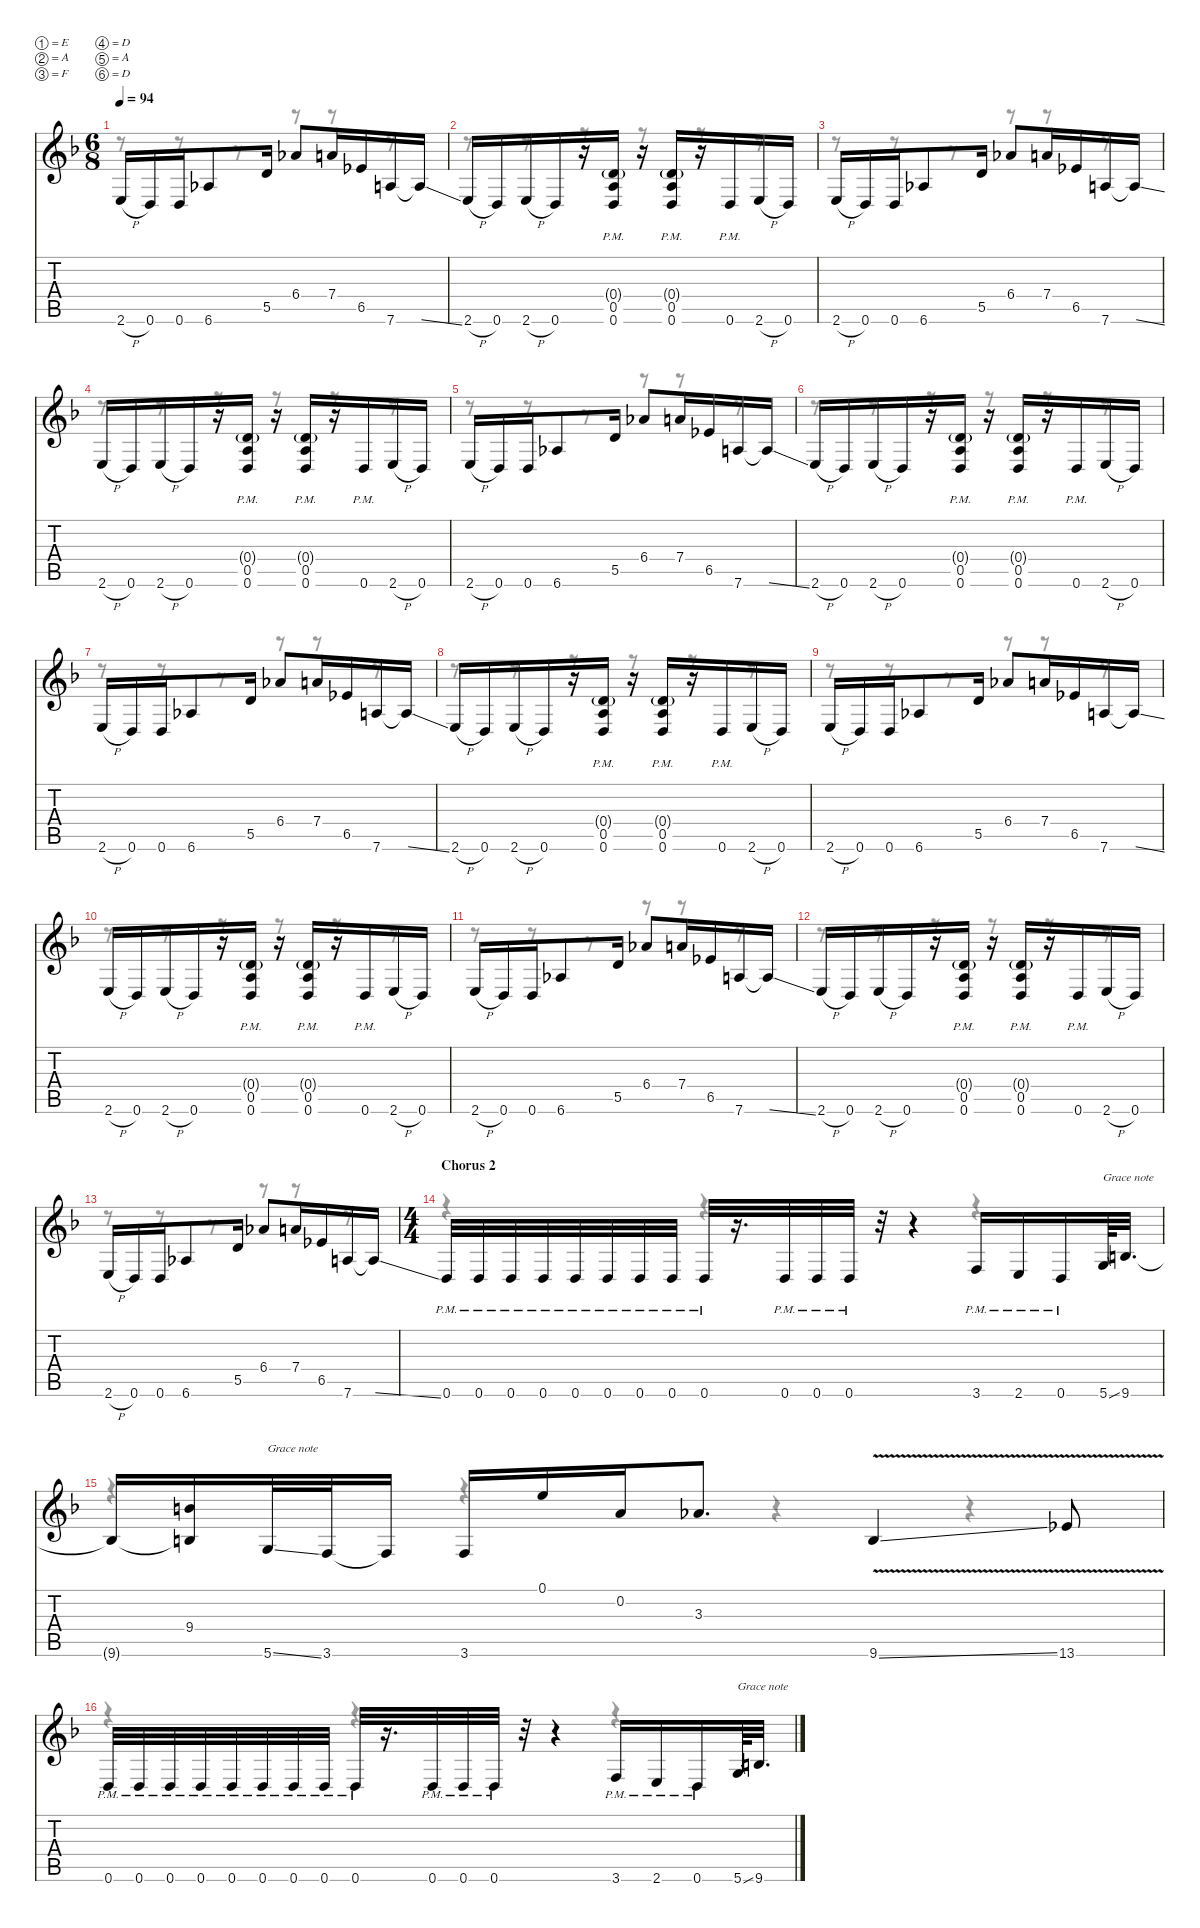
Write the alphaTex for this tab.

\defaultSystemsLayout 4
\hideDynamics
\bracketExtendMode nobrackets
\singleTrackTrackNamePolicy hidden
\multiTrackTrackNamePolicy hidden
\otherSystemsTrackNameOrientation horizontal
\track ("P. Lindgren" "dist.guit.") {instrument distortionguitar}
\staff {score tabs}
\tuning (E4 A3 F3 D3 A2 D2)
\voice
\ts (6 8)
\tempo 94
\clef g2
\ks dminor
2.6{h acc forcenatural}.16{dy ff beam Up} 0.6{acc forcenatural}.16{dy fff beam Up} 0.6{acc forcenatural}.16{dy ff beam Up} 6.6{acc b}.8{dy f beam Up} 5.5{acc forcenatural}.16{beam Up} 6.4{acc b}.8{beam Up} 7.4{acc forcenatural}.16{beam Up} 6.5{acc b}.16{beam Up} 7.6{acc forcenatural}.16{beam Up} 7.6{ss t acc forcenatural}.16{beam Up} |
2.6{h acc forcenatural}.16{dy ff beam Up} 0.6{acc forcenatural}.16{dy fff beam Up} 2.6{h acc forcenatural}.16{dy ff beam Up} 0.6{acc forcenatural}.16{dy fff beam Up} r.16{beam Up} (0.4{g acc forcenatural} 0.5{acc forcenatural} 0.6{pm acc forcenatural}).16{dy f beam Up} r.16{beam Up} (0.4{g acc forcenatural} 0.5{acc forcenatural} 0.6{pm acc forcenatural}).16{beam Up} r.16{beam Up} 0.6{pm acc forcenatural}.16{dy fff beam Up} 2.6{h acc forcenatural}.16{dy ff beam Up} 0.6{acc forcenatural}.16{dy fff beam Up} |
2.6{h acc forcenatural}.16{dy ff beam Up} 0.6{acc forcenatural}.16{dy fff beam Up} 0.6{acc forcenatural}.16{dy ff beam Up} 6.6{acc b}.8{dy f beam Up} 5.5{acc forcenatural}.16{beam Up} 6.4{acc b}.8{beam Up} 7.4{acc forcenatural}.16{beam Up} 6.5{acc b}.16{beam Up} 7.6{acc forcenatural}.16{beam Up} 7.6{ss t acc forcenatural}.16{beam Up} |
2.6{h acc forcenatural}.16{dy ff beam Up} 0.6{acc forcenatural}.16{dy fff beam Up} 2.6{h acc forcenatural}.16{dy ff beam Up} 0.6{acc forcenatural}.16{dy fff beam Up} r.16{beam Up} (0.4{g acc forcenatural} 0.5{acc forcenatural} 0.6{pm acc forcenatural}).16{dy f beam Up} r.16{beam Up} (0.4{g acc forcenatural} 0.5{acc forcenatural} 0.6{pm acc forcenatural}).16{beam Up} r.16{beam Up} 0.6{pm acc forcenatural}.16{dy fff beam Up} 2.6{h acc forcenatural}.16{dy ff beam Up} 0.6{acc forcenatural}.16{dy fff beam Up} |
2.6{h acc forcenatural}.16{dy ff beam Up} 0.6{acc forcenatural}.16{dy fff beam Up} 0.6{acc forcenatural}.16{dy ff beam Up} 6.6{acc b}.8{dy f beam Up} 5.5{acc forcenatural}.16{beam Up} 6.4{acc b}.8{beam Up} 7.4{acc forcenatural}.16{beam Up} 6.5{acc b}.16{beam Up} 7.6{acc forcenatural}.16{beam Up} 7.6{ss t acc forcenatural}.16{beam Up} |
2.6{h acc forcenatural}.16{dy ff beam Up} 0.6{acc forcenatural}.16{dy fff beam Up} 2.6{h acc forcenatural}.16{dy ff beam Up} 0.6{acc forcenatural}.16{dy fff beam Up} r.16{beam Up} (0.4{g acc forcenatural} 0.5{acc forcenatural} 0.6{pm acc forcenatural}).16{dy f beam Up} r.16{beam Up} (0.4{g acc forcenatural} 0.5{acc forcenatural} 0.6{pm acc forcenatural}).16{beam Up} r.16{beam Up} 0.6{pm acc forcenatural}.16{dy fff beam Up} 2.6{h acc forcenatural}.16{dy ff beam Up} 0.6{acc forcenatural}.16{dy fff beam Up} |
2.6{h acc forcenatural}.16{dy ff beam Up} 0.6{acc forcenatural}.16{dy fff beam Up} 0.6{acc forcenatural}.16{dy ff beam Up} 6.6{acc b}.8{dy f beam Up} 5.5{acc forcenatural}.16{beam Up} 6.4{acc b}.8{beam Up} 7.4{acc forcenatural}.16{beam Up} 6.5{acc b}.16{beam Up} 7.6{acc forcenatural}.16{beam Up} 7.6{ss t acc forcenatural}.16{beam Up} |
2.6{h acc forcenatural}.16{dy ff beam Up} 0.6{acc forcenatural}.16{dy fff beam Up} 2.6{h acc forcenatural}.16{dy ff beam Up} 0.6{acc forcenatural}.16{dy fff beam Up} r.16{beam Up} (0.4{g acc forcenatural} 0.5{acc forcenatural} 0.6{pm acc forcenatural}).16{dy f beam Up} r.16{beam Up} (0.4{g acc forcenatural} 0.5{acc forcenatural} 0.6{pm acc forcenatural}).16{beam Up} r.16{beam Up} 0.6{pm acc forcenatural}.16{dy fff beam Up} 2.6{h acc forcenatural}.16{dy ff beam Up} 0.6{acc forcenatural}.16{dy fff beam Up} |
2.6{h acc forcenatural}.16{dy ff beam Up} 0.6{acc forcenatural}.16{dy fff beam Up} 0.6{acc forcenatural}.16{dy ff beam Up} 6.6{acc b}.8{dy f beam Up} 5.5{acc forcenatural}.16{beam Up} 6.4{acc b}.8{beam Up} 7.4{acc forcenatural}.16{beam Up} 6.5{acc b}.16{beam Up} 7.6{acc forcenatural}.16{beam Up} 7.6{ss t acc forcenatural}.16{beam Up} |
2.6{h acc forcenatural}.16{dy ff beam Up} 0.6{acc forcenatural}.16{dy fff beam Up} 2.6{h acc forcenatural}.16{dy ff beam Up} 0.6{acc forcenatural}.16{dy fff beam Up} r.16{beam Up} (0.4{g acc forcenatural} 0.5{acc forcenatural} 0.6{pm acc forcenatural}).16{dy f beam Up} r.16{beam Up} (0.4{g acc forcenatural} 0.5{acc forcenatural} 0.6{pm acc forcenatural}).16{beam Up} r.16{beam Up} 0.6{pm acc forcenatural}.16{dy fff beam Up} 2.6{h acc forcenatural}.16{dy ff beam Up} 0.6{acc forcenatural}.16{dy fff beam Up} |
2.6{h acc forcenatural}.16{dy ff beam Up} 0.6{acc forcenatural}.16{dy fff beam Up} 0.6{acc forcenatural}.16{dy ff beam Up} 6.6{acc b}.8{dy f beam Up} 5.5{acc forcenatural}.16{beam Up} 6.4{acc b}.8{beam Up} 7.4{acc forcenatural}.16{beam Up} 6.5{acc b}.16{beam Up} 7.6{acc forcenatural}.16{beam Up} 7.6{ss t acc forcenatural}.16{beam Up} |
2.6{h acc forcenatural}.16{dy ff beam Up} 0.6{acc forcenatural}.16{dy fff beam Up} 2.6{h acc forcenatural}.16{dy ff beam Up} 0.6{acc forcenatural}.16{dy fff beam Up} r.16{beam Up} (0.4{g acc forcenatural} 0.5{acc forcenatural} 0.6{pm acc forcenatural}).16{dy f beam Up} r.16{beam Up} (0.4{g acc forcenatural} 0.5{acc forcenatural} 0.6{pm acc forcenatural}).16{beam Up} r.16{beam Up} 0.6{pm acc forcenatural}.16{dy fff beam Up} 2.6{h acc forcenatural}.16{dy ff beam Up} 0.6{acc forcenatural}.16{dy fff beam Up} |
2.6{h acc forcenatural}.16{dy ff beam Up} 0.6{acc forcenatural}.16{dy fff beam Up} 0.6{acc forcenatural}.16{dy ff beam Up} 6.6{acc b}.8{dy f beam Up} 5.5{acc forcenatural}.16{beam Up} 6.4{acc b}.8{beam Up} 7.4{acc forcenatural}.16{beam Up} 6.5{acc b}.16{beam Up} 7.6{acc forcenatural}.16{beam Up} 7.6{ss t acc forcenatural}.16{beam Up} |
\ts (4 4)
\beaming (8 2 2 2 2)
\section ("" "Chorus 2")
0.6{pm acc forcenatural}.32{dy ff beam Up} 0.6{pm acc forcenatural}.32{beam Up} 0.6{pm acc forcenatural}.32{beam Up} 0.6{pm acc forcenatural}.32{beam Up} 0.6{pm acc forcenatural}.32{beam Up} 0.6{pm acc forcenatural}.32{beam Up} 0.6{pm acc forcenatural}.32{beam Up} 0.6{pm acc forcenatural}.32{beam Up} 0.6{pm acc forcenatural}.32{beam Up} r.16{d beam Up} 0.6{pm acc forcenatural}.32{beam Up} 0.6{pm acc forcenatural}.32{beam Up} 0.6{pm acc forcenatural}.32{beam Up} r.32{beam Up} r.4{beam Up} 3.6{pm acc forcenatural}.16{beam Up} 2.6{pm acc forcenatural}.16{beam Up} 0.6{pm acc forcenatural}.16{beam Up} 5.6{ss acc forcenatural}.64{txt "Grace note" dy f beam Up} 9.6{acc forcenatural}.32{d beam Up} |
9.6{t acc forcenatural}.16{beam Up} (9.4{acc forcenatural} 9.6{t acc forcenatural}).16{dy mf beam Up} 5.6{ss acc forcenatural}.32{txt "Grace note" dy f beam Up} 3.6{acc forcenatural}.32{beam Up} 3.6{t acc forcenatural}.16{beam Up} 3.6{acc forcenatural}.16{beam Up} 0.1{acc forcenatural}.16{beam Up} 0.2{acc forcenatural}.16{dy mf beam Up} 3.3{acc b}.8{d beam Up} 9.6{v ss acc forcenatural}.4{dy f beam Up} 13.6{v acc b}.8{beam Up} |
0.6{pm acc forcenatural}.32{dy ff beam Up} 0.6{pm acc forcenatural}.32{beam Up} 0.6{pm acc forcenatural}.32{beam Up} 0.6{pm acc forcenatural}.32{beam Up} 0.6{pm acc forcenatural}.32{beam Up} 0.6{pm acc forcenatural}.32{beam Up} 0.6{pm acc forcenatural}.32{beam Up} 0.6{pm acc forcenatural}.32{beam Up} 0.6{pm acc forcenatural}.32{beam Up} r.16{d beam Up} 0.6{pm acc forcenatural}.32{beam Up} 0.6{pm acc forcenatural}.32{beam Up} 0.6{pm acc forcenatural}.32{beam Up} r.32{beam Up} r.4{beam Up} 3.6{pm acc forcenatural}.16{beam Up} 2.6{pm acc forcenatural}.16{beam Up} 0.6{pm acc forcenatural}.16{beam Up} 5.6{ss acc forcenatural}.64{txt "Grace note" dy f beam Up} 9.6{acc forcenatural}.32{d beam Up}
\voice
\clef g2
\ottava regular
\simile none
\ks dminor
r.8{dy mf beam Down} r.8{beam Down} r.8{beam Down} r.8{beam Down} r.8{beam Down} r.8{beam Down} |
r.8{beam Down} r.8{beam Down} r.8{beam Down} r.8{beam Down} r.8{beam Down} r.8{beam Down} |
r.8{beam Down} r.8{beam Down} r.8{beam Down} r.8{beam Down} r.8{beam Down} r.8{beam Down} |
r.8{beam Down} r.8{beam Down} r.8{beam Down} r.8{beam Down} r.8{beam Down} r.8{beam Down} |
r.8{beam Down} r.8{beam Down} r.8{beam Down} r.8{beam Down} r.8{beam Down} r.8{beam Down} |
r.8{beam Down} r.8{beam Down} r.8{beam Down} r.8{beam Down} r.8{beam Down} r.8{beam Down} |
r.8{beam Down} r.8{beam Down} r.8{beam Down} r.8{beam Down} r.8{beam Down} r.8{beam Down} |
r.8{beam Down} r.8{beam Down} r.8{beam Down} r.8{beam Down} r.8{beam Down} r.8{beam Down} |
r.8{beam Down} r.8{beam Down} r.8{beam Down} r.8{beam Down} r.8{beam Down} r.8{beam Down} |
r.8{beam Down} r.8{beam Down} r.8{beam Down} r.8{beam Down} r.8{beam Down} r.8{beam Down} |
r.8{beam Down} r.8{beam Down} r.8{beam Down} r.8{beam Down} r.8{beam Down} r.8{beam Down} |
r.8{beam Down} r.8{beam Down} r.8{beam Down} r.8{beam Down} r.8{beam Down} r.8{beam Down} |
r.8{beam Down} r.8{beam Down} r.8{beam Down} r.8{beam Down} r.8{beam Down} r.8{beam Down} |
r.4{beam Down} r.4{beam Down} r.4{beam Down} r.4{beam Down} |
r.4{beam Down} r.4{beam Down} r.4{beam Down} r.4{beam Down} |
r.4{beam Down} r.4{beam Down} r.4{beam Down} r.4{beam Down}
